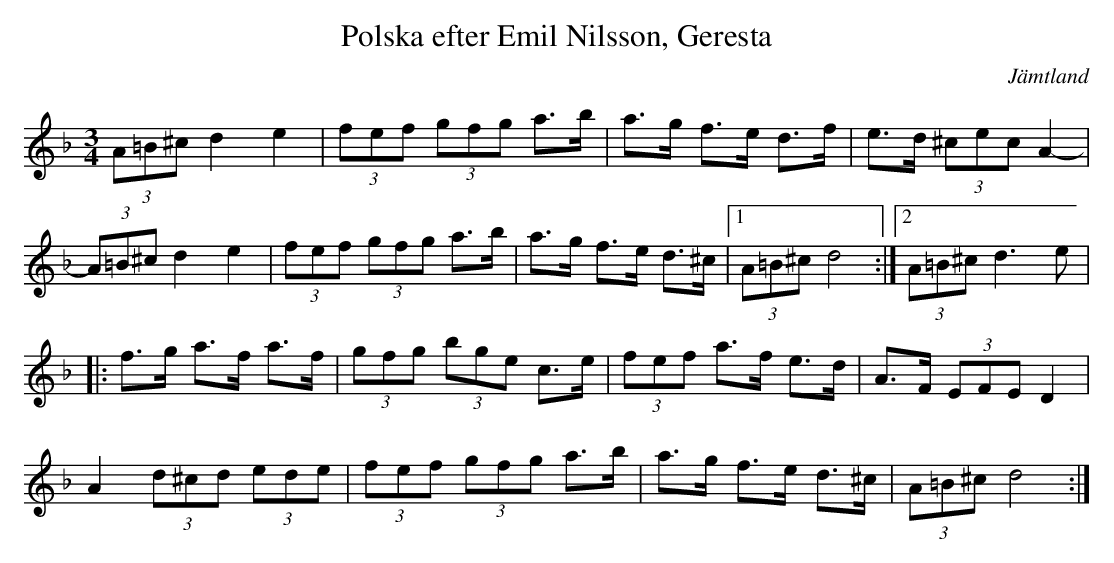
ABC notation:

X:1
T:Polska efter Emil Nilsson, Geresta
O:Jämtland
M:3/4
L:1/8
K:Dm
(3A=B^c d2 e2 | (3fef (3gfg a>b | a>g f>e d>f | e>d (3^cec A2- |
(3A=B^c d2 e2 | (3fef (3gfg a>b | a>g f>e d>^c |1 (3A=B^c d4 :|2  (3A=B^c d3 e |
|: f>g a>f a>f | (3gfg (3bge c>e | (3fef a>f e>d | A>F (3EFE D2 |
A2 (3d^cd (3ede | (3fef (3gfg a>b | a>g f>e d>^c | (3A=B^c d4 :|
